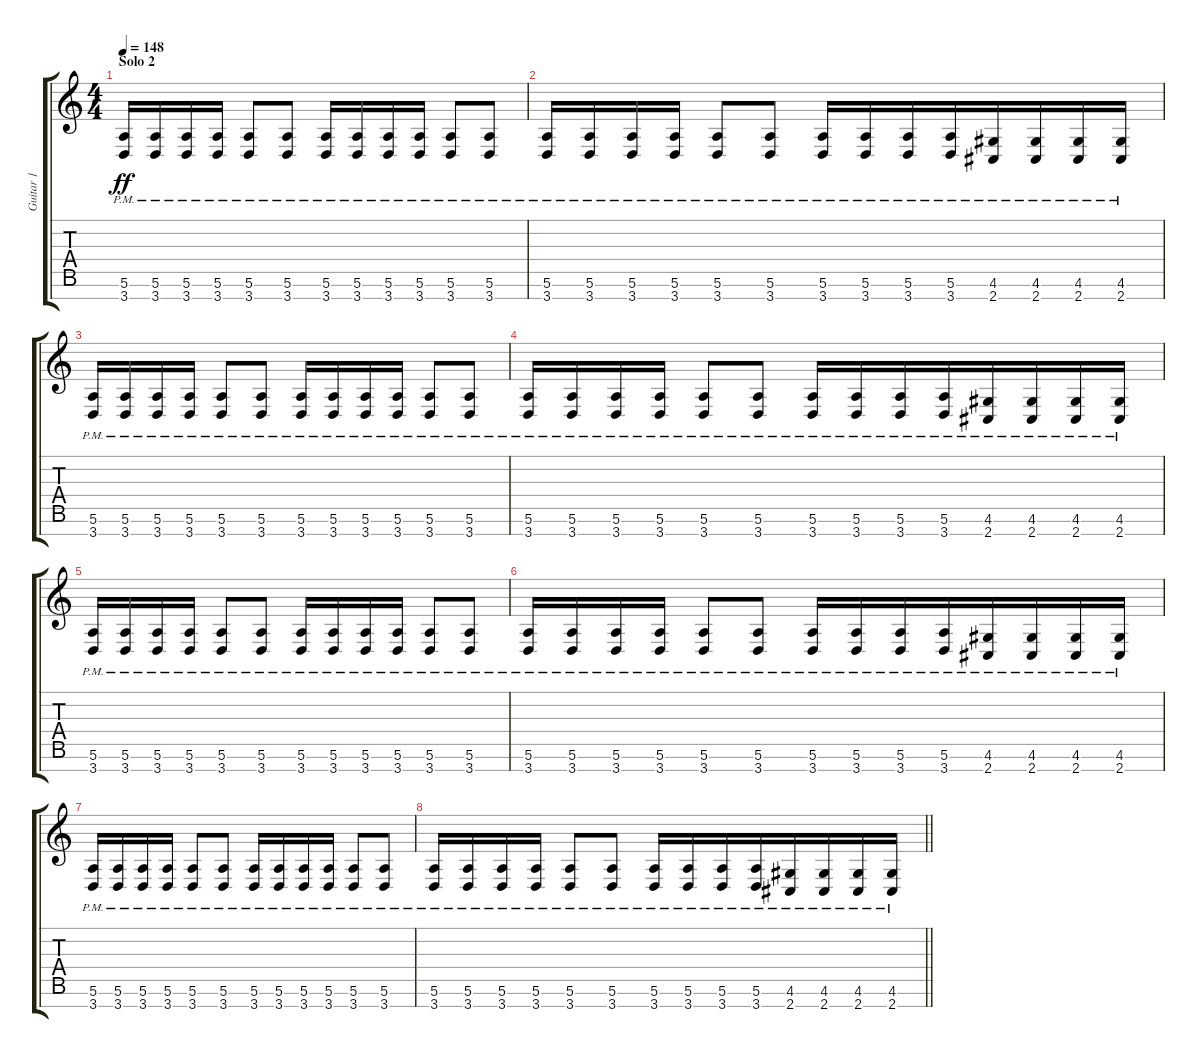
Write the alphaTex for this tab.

\track ("Guitar 1" "Guitar 1") {instrument distortionguitar}
\staff {score tabs}
\tuning (E4 B3 G3 D3 A2 E2 B1) {hide}
\ts (4 4)
\section ("" "Solo 2")
\tempo 148
\clef g2
\ks c
(5.6{pm} 3.7{pm}).16{dy ff beam merge} (5.6{pm} 3.7{pm}).16 (5.6{pm} 3.7{pm}).16 (5.6{pm} 3.7{pm}).16 (5.6{pm} 3.7{pm}).8 (5.6{pm} 3.7{pm}).8 (5.6{pm} 3.7{pm}).16{beam merge} (5.6{pm} 3.7{pm}).16 (5.6{pm} 3.7{pm}).16 (5.6{pm} 3.7{pm}).16 (5.6{pm} 3.7{pm}).8 (5.6{pm} 3.7{pm}).8 |
(5.6{pm} 3.7{pm}).16{beam merge} (5.6{pm} 3.7{pm}).16 (5.6{pm} 3.7{pm}).16 (5.6{pm} 3.7{pm}).16 (5.6{pm} 3.7{pm}).8 (5.6{pm} 3.7{pm}).8 (5.6{pm} 3.7{pm}).16 (5.6{pm} 3.7{pm}).16{beam merge} (5.6{pm} 3.7{pm}).16 (5.6{pm} 3.7{pm}).16{beam merge} (4.6{pm} 2.7{pm}).16 (4.6{pm} 2.7{pm}).16 (4.6{pm} 2.7{pm}).16 (4.6{pm} 2.7{pm}).16 |
(5.6{pm} 3.7{pm}).16{beam merge} (5.6{pm} 3.7{pm}).16 (5.6{pm} 3.7{pm}).16 (5.6{pm} 3.7{pm}).16 (5.6{pm} 3.7{pm}).8 (5.6{pm} 3.7{pm}).8 (5.6{pm} 3.7{pm}).16{beam merge} (5.6{pm} 3.7{pm}).16 (5.6{pm} 3.7{pm}).16 (5.6{pm} 3.7{pm}).16 (5.6{pm} 3.7{pm}).8 (5.6{pm} 3.7{pm}).8 |
(5.6{pm} 3.7{pm}).16{beam merge} (5.6{pm} 3.7{pm}).16 (5.6{pm} 3.7{pm}).16 (5.6{pm} 3.7{pm}).16 (5.6{pm} 3.7{pm}).8 (5.6{pm} 3.7{pm}).8 (5.6{pm} 3.7{pm}).16 (5.6{pm} 3.7{pm}).16{beam merge} (5.6{pm} 3.7{pm}).16 (5.6{pm} 3.7{pm}).16{beam merge} (4.6{pm} 2.7{pm}).16 (4.6{pm} 2.7{pm}).16 (4.6{pm} 2.7{pm}).16 (4.6{pm} 2.7{pm}).16 |
(5.6{pm} 3.7{pm}).16{beam merge} (5.6{pm} 3.7{pm}).16 (5.6{pm} 3.7{pm}).16 (5.6{pm} 3.7{pm}).16 (5.6{pm} 3.7{pm}).8 (5.6{pm} 3.7{pm}).8 (5.6{pm} 3.7{pm}).16{beam merge} (5.6{pm} 3.7{pm}).16 (5.6{pm} 3.7{pm}).16 (5.6{pm} 3.7{pm}).16 (5.6{pm} 3.7{pm}).8 (5.6{pm} 3.7{pm}).8 |
(5.6{pm} 3.7{pm}).16{beam merge} (5.6{pm} 3.7{pm}).16 (5.6{pm} 3.7{pm}).16 (5.6{pm} 3.7{pm}).16 (5.6{pm} 3.7{pm}).8 (5.6{pm} 3.7{pm}).8 (5.6{pm} 3.7{pm}).16 (5.6{pm} 3.7{pm}).16{beam merge} (5.6{pm} 3.7{pm}).16 (5.6{pm} 3.7{pm}).16{beam merge} (4.6{pm} 2.7{pm}).16 (4.6{pm} 2.7{pm}).16 (4.6{pm} 2.7{pm}).16 (4.6{pm} 2.7{pm}).16 |
(5.6{pm} 3.7{pm}).16{beam merge} (5.6{pm} 3.7{pm}).16 (5.6{pm} 3.7{pm}).16 (5.6{pm} 3.7{pm}).16 (5.6{pm} 3.7{pm}).8 (5.6{pm} 3.7{pm}).8 (5.6{pm} 3.7{pm}).16{beam merge} (5.6{pm} 3.7{pm}).16 (5.6{pm} 3.7{pm}).16 (5.6{pm} 3.7{pm}).16 (5.6{pm} 3.7{pm}).8 (5.6{pm} 3.7{pm}).8 |
\barLineRight lightlight
(5.6{pm} 3.7{pm}).16{beam merge} (5.6{pm} 3.7{pm}).16 (5.6{pm} 3.7{pm}).16 (5.6{pm} 3.7{pm}).16 (5.6{pm} 3.7{pm}).8 (5.6{pm} 3.7{pm}).8 (5.6{pm} 3.7{pm}).16 (5.6{pm} 3.7{pm}).16{beam merge} (5.6{pm} 3.7{pm}).16 (5.6{pm} 3.7{pm}).16{beam merge} (4.6{pm} 2.7{pm}).16 (4.6{pm} 2.7{pm}).16 (4.6{pm} 2.7{pm}).16 (4.6{pm} 2.7{pm}).16
